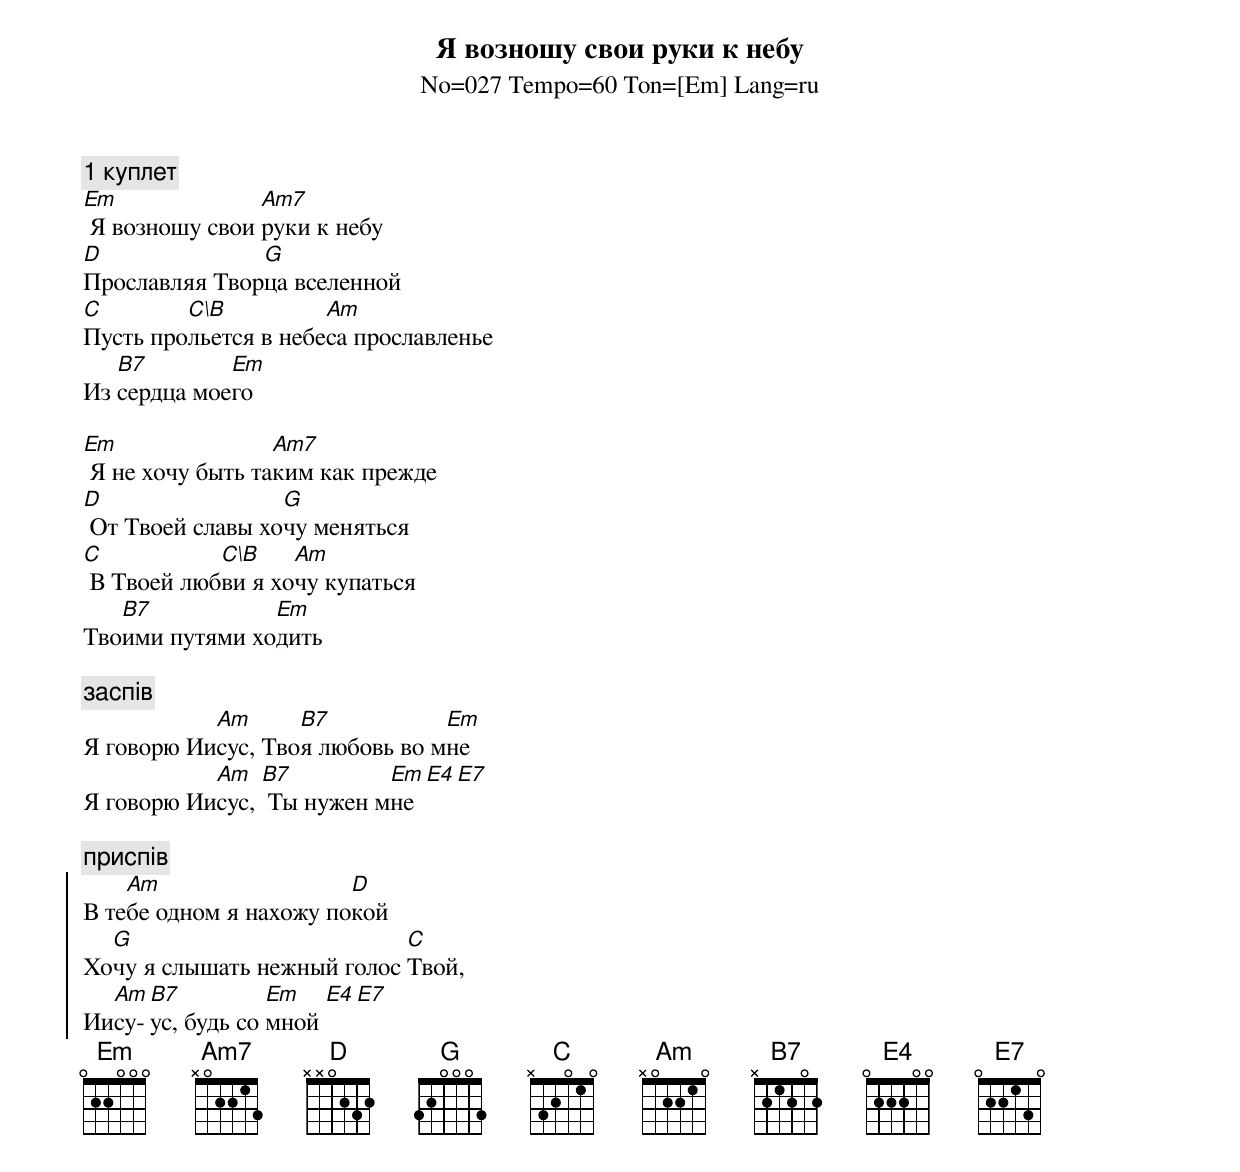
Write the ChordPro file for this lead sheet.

{title:Я возношу свои руки к небу}
{subtitle:No=027 Tempo=60 Ton=[Em] Lang=ru}

{c: 1 куплет}
[Em] Я возношу свои [Am7]руки к небу
[D]Прославляя Твор[G]ца вселенной
[C]Пусть про[C\B]льется в небе[Am]са прославленье
Из [B7]сердца мое[Em]го

[Em] Я не хочу быть та[Am7]ким как прежде
[D] От Твоей славы хо[G]чу меняться
[C] В Твоей люб[C\B]ви я хо[Am]чу купаться
Тво[B7]ими путями хо[Em]дить

{c: заспів}
Я говорю Ии[Am]сус, Тво[B7]я любовь во м[Em]не
Я говорю Ии[Am]сус, [B7] Ты нужен м[Em]не [E4][E7]

{c: приспів}
{soc}
В те[Am]бе одном я нахожу по[D]кой
Хо[G]чу я слышать нежный голос [C]Твой,
Ии[Am]су-[B7]ус, будь со [Em]мной [E4][E7]
{eoc}
